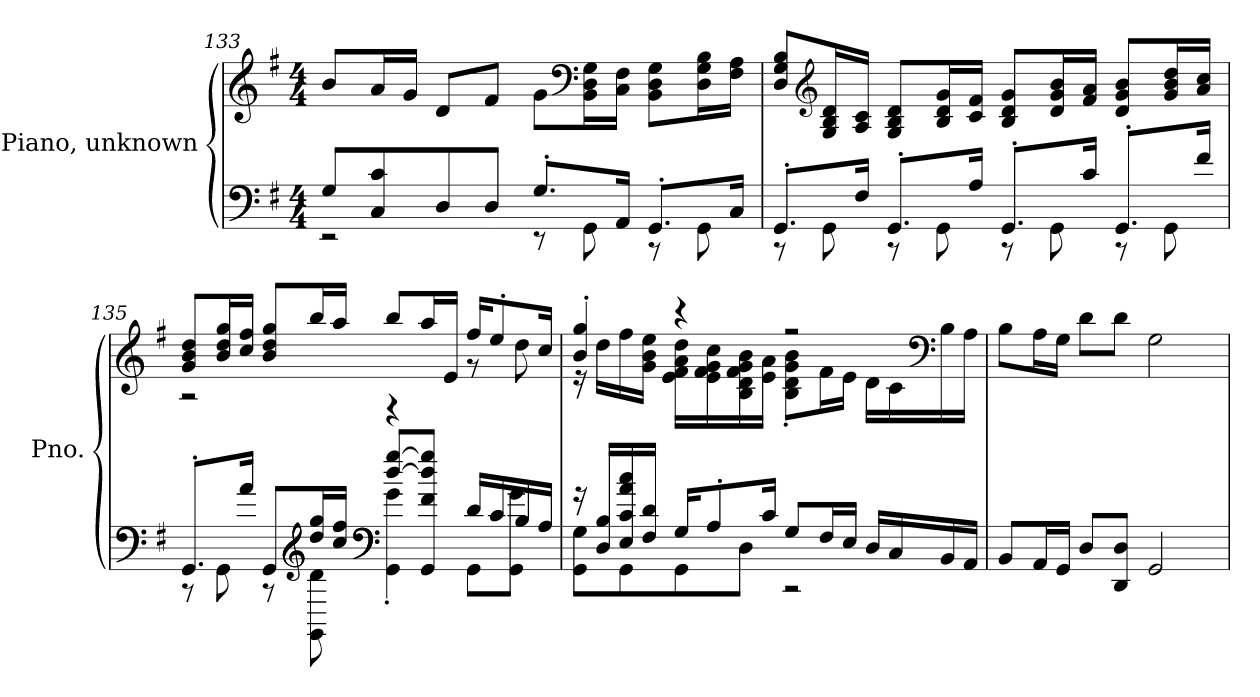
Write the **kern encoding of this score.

**kern	**kern
*part1	*part1
*staff2	*staff1
*I"Piano, unknown	*
*I'Pno.	*
*clefF4	*clefG2
*k[f#]	*k[f#]
*M4/4	*M4/4
=133	=133
*^	*
8G/L	2r	8b/L
8C/ 8c/	.	16a/L
.	.	16g/JJ
8D/	.	8d/L
8D/J	.	8f#/J
8.G'/L	8r	8g\L
*	*	*clefF4
.	8GG\	16BB\ 16D\ 16G\L
16AA/Jk	.	16C\ 16F#\JJ
8.GG'/L	8r	8BB\ 8D\ 8G\L
.	8GG\	16D\ 16G\ 16B\L
16C/Jk	.	16F#\ 16A\JJ
!!LO:LB:g=z
=134	=134	=134
8.GG'/L	8r	8D/ 8G/ 8B/L
*	*	*clefG2
.	8GG\	16G/ 16B/ 16d/L
16F#/Jk	.	16A/ 16c/JJ
8.GG'/L	8r	8G/ 8B/ 8d/L
.	8GG\	16B/ 16d/ 16g/L
16A/Jk	.	16c/ 16f#/JJ
8.GG'/L	8r	8B/ 8d/ 8g/L
.	8GG\	16d/ 16g/ 16b/L
16c/Jk	.	16f#/ 16a/JJ
8.GG'/L	8r	8d/ 8g/ 8b/L
.	8GG\	16g/ 16b/ 16dd/L
16f#/Jk	.	16a/ 16cc/JJ
=135	=135	=135
*	*	*^
8.GG'/L	8r	8g/ 8b/ 8dd/L	2r
.	8GG\	16b/ 16dd/ 16gg/L	.
16a/Jk	.	16cc/ 16ff#/JJ	.
8GG/L	8r	8b/ 8dd/ 8gg/L	.
*clefG2	*	*	*
16dd/ 16gg/L	8GG\ 8d\	16bb/L	.
16cc/ 16ff#/JJ	.	16aa/JJ	.
*clefF4	*	*	*
[8dd/ [8gg/L	4GG\' 4g\'	8bb/L	4r
8GG/ 8f#/ 8dd/] 8gg/]J	.	16aa/L	.
.	.	16e/JJ	.
16d/LL	8GG\L	16ff#/KL	8r
16c/	.	8ee'/	.
16B/	8GG\ 8g\J	.	8dd\
16A/JJ	.	16cc/Jk	.
!!LO:LB:g=z	!!
=136	=136	=136	=136
16r	8GG\ 8G\L	4b/' 4gg/'	16r
16D/ 16B/LL	.	.	16dd\LL
16E/ 16c/ 16a/ 16cc/	8GG\	.	16ff#\
16F#/ 16d/JJ	.	.	16g\ 16b\ 16ee\JJ
16G/KL	8GG\	4r	16e\ 16f#\ 16a\ 16dd\LL
8A'/	.	.	16e\ 16f#\ 16g\ 16cc\
.	8D\J	.	16B\ 16d\ 16f#\ 16g\ 16b\
16c/Jk	.	.	16e\ 16a\JJ
8G/L	2r	2r	8B\' 8d\' 8g\' 8b\'L
16F#/L	.	.	16f#\L
16E/JJ	.	.	16e\JJ
16D/LL	.	.	16d\LL
16C/	.	.	16c\
*	*	*clefF4	*
16BB/	.	.	16B\
16AA/JJ	.	.	16A\JJ
*v	*v	*	*
*	*v	*v
=137	=137
8BB/L	8B\L
16AA/L	16A\L
16GG/JJ	16G\JJ
8D/L	8d\L
8DD/ 8D/J	8d\J
2GG/	2G\
=	=
*-	*-
